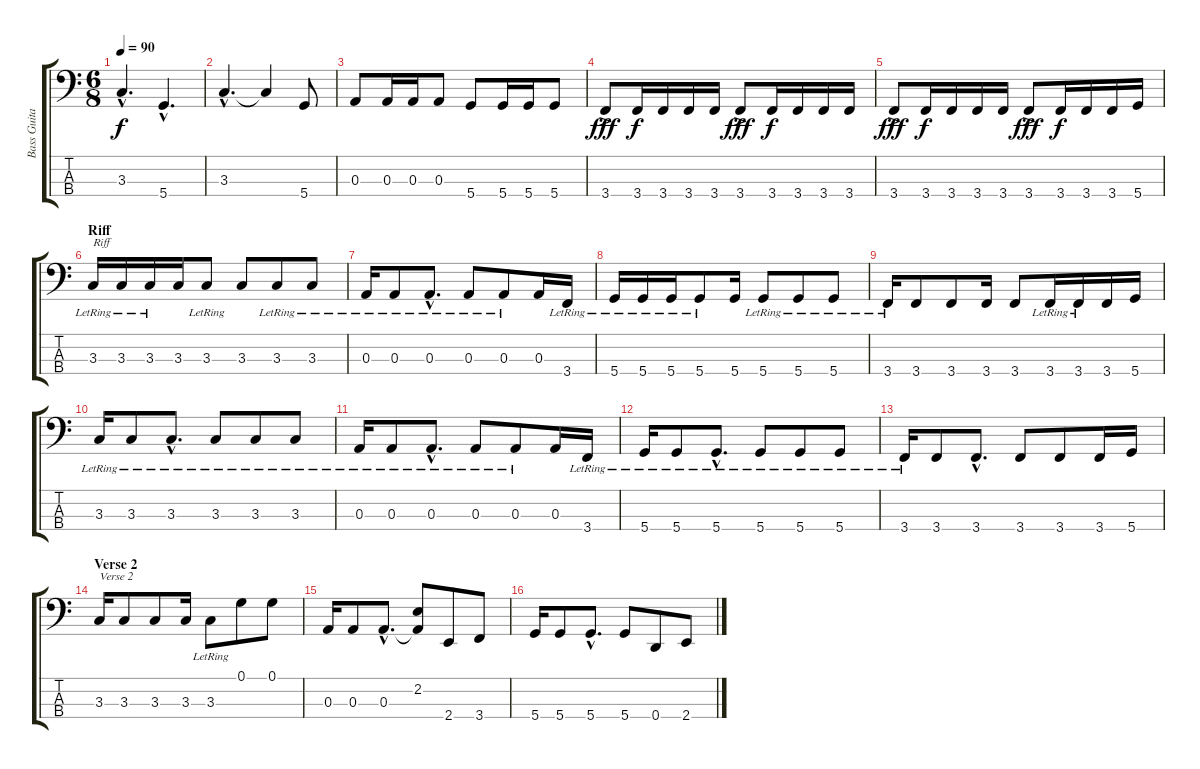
\track ("Bass Guitar" "Bass Guita") {instrument acousticguitarnylon}
\staff {score tabs}
\tuning (G2 D2 A1 D1) {hide}
\ts (6 8)
\tempo 90
\clef f4
\ks c
3.3{hac}.4{d dy f} 5.4{hac}.4{d} |
3.3{hac}.4{d} 3.3{t}.4 5.4.8 |
0.3.8 0.3.16 0.3.16 0.3.8 5.4.8 5.4.16 5.4.16 5.4.8 |
3.4{ac}.8{dy fff} 3.4.16{dy f} 3.4.16 3.4.16 3.4.16 3.4{ac}.8{dy fff} 3.4.16{dy f} 3.4.16 3.4.16 3.4.16 |
3.4{ac}.8{dy fff} 3.4.16{dy f} 3.4.16 3.4.16 3.4.16 3.4{ac}.8{dy fff} 3.4.16{dy f} 3.4.16 3.4.16 5.4.16 |
\section ("" "Riff")
3.3{lr}.16{txt "Riff"} 3.3{lr}.16 3.3{lr}.16 3.3.16 3.3{lr}.8 3.3.8 3.3{lr}.8 3.3{lr}.8 |
0.3{lr}.16 0.3{lr}.8 0.3{hac lr}.8{d} 0.3{lr}.8 0.3{lr}.8 0.3.16 3.4{lr}.16 |
5.4{lr}.16 5.4{lr}.16 5.4{lr}.16 5.4{lr}.8 5.4.16 5.4{lr}.8 5.4{lr}.8 5.4{lr}.8 |
3.4{lr}.16 3.4.8 3.4.8 3.4.16 3.4.8 3.4{lr}.16 3.4{lr}.16 3.4.16 5.4.16 |
3.3{lr}.16 3.3{lr}.8 3.3{hac lr}.8{d} 3.3{lr}.8 3.3{lr}.8 3.3{lr}.8 |
0.3{lr}.16 0.3{lr}.8 0.3{hac lr}.8{d} 0.3{lr}.8 0.3{lr}.8 0.3.16 3.4{lr}.16 |
5.4{lr}.16 5.4{lr}.8 5.4{hac lr}.8{d} 5.4{lr}.8 5.4{lr}.8 5.4{lr}.8 |
3.4{lr}.16 3.4.8 3.4{hac}.8{d} 3.4.8 3.4.8 3.4.16 5.4.16 |
\section ("" "Verse 2")
3.3.16{txt "Verse 2"} 3.3.8 3.3.8 3.3.16 3.3{lr}.8 0.1.8 0.1.8 |
0.3.16 0.3.8 0.3{hac}.8{d} (2.2 0.3{t}).8 2.4.8 3.4.8 |
5.4.16 5.4.8 5.4{hac}.8{d} 5.4.8 0.4.8 2.4.8
